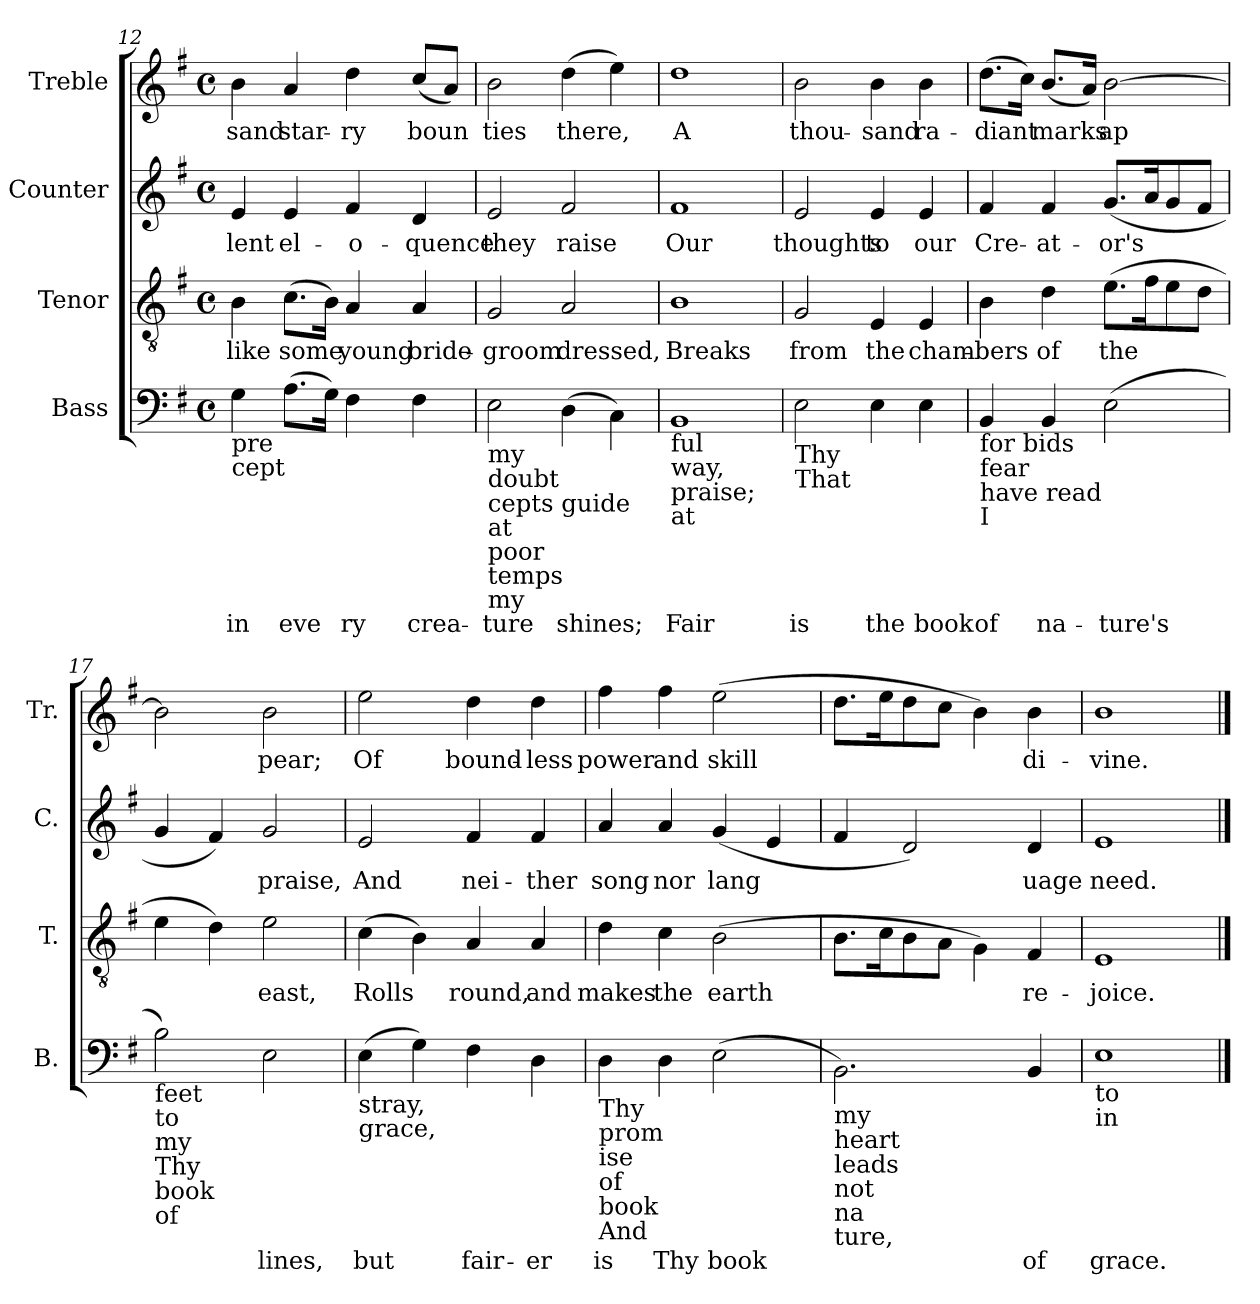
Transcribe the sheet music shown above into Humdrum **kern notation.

**kern	**text	**kern	**text	**kern	**text	**kern	**text
*part4	*part4	*part3	*part3	*part2	*part2	*part1	*part1
*staff4	*staff4	*staff3	*staff3	*staff2	*staff2	*staff1	*staff1
*I"Bass	*	*I"Tenor	*	*I"Counter	*	*I"Treble	*
*I'B.	*	*I'T.	*	*I'C.	*	*I'Tr.	*
*clefF4	*	*clefGv2	*	*clefG2	*	*clefG2	*
*k[f#]	*	*k[f#]	*	*k[f#]	*	*k[f#]	*
*G:	*	*G:	*	*G:	*	*G:	*
*M4/4	*	*M4/4	*	*M4/4	*	*M4/4	*
*met(c)	*	*met(c)	*	*met(c)	*	*met(c)	*
=12	=12	=12	=12	=12	=12	=12	=12
!LO:TX:b:t=pre	!	!	!	!	!	!	!
!LO:TX:b:t=cept	!	!	!	!	!	!	!
!	!LO:LY:b:rj	!	!LO:LY:b:rj	!	!LO:LY:b:rj	!	!LO:LY:b:rj
4G\	in	4B\	like	4e/	lent	4b\	-sand
!	!LO:LY:b:rj	!	!LO:LY:b:rj	!	!LO:LY:b:rj	!	!LO:LY:b:rj
(>8.A\L	eve-	(>8.c\L	some	4e/	el-	4a/	star-
!	!LO:LY:b:rj	!	!LO:LY:b:rj	!	!	!	!
16G\J)	--	16B\J)	.	.	.	.	.
!	!LO:LY:b:rj	!	!LO:LY:b:rj	!	!LO:LY:b:rj	!	!LO:LY:b:rj
4F#\	-ry	4A/	young	4f#/	-o-	4dd\	-ry
!	!LO:LY:b:rj	!	!LO:LY:b:rj	!	!LO:LY:b:rj	!	!LO:LY:b:rj
4F#\	crea-	4A/	bride-	4d/	-quence	(<8cc/L	boun-
!	!	!	!	!	!	!	!LO:LY:b:rj
.	.	.	.	.	.	8a/J)	--
!!LO:PB:g=z
=13	=13	=13	=13	=13	=13	=13	=13
!LO:TX:b:t=my	!	!	!	!	!	!	!
!LO:TX:b:t=doubt	!	!	!	!	!	!	!
!LO:TX:b:t=cepts guide	!	!	!	!	!	!	!
!LO:TX:b:t=at	!	!	!	!	!	!	!
!LO:TX:b:t=poor	!	!	!	!	!	!	!
!LO:TX:b:t=temps	!	!	!	!	!	!	!
!LO:TX:b:t=my	!	!	!	!	!	!	!
!	!LO:LY:b:rj	!	!LO:LY:b:rj	!	!LO:LY:b:rj	!	!LO:LY:b:rj
2E\	-ture	2G/	-groom	2e/	they	2b\	-ties
!	!LO:LY:b:rj	!	!LO:LY:b:rj	!	!LO:LY:b:rj	!	!LO:LY:b:rj
(>4D\	shines;	2A/	dressed,	2f#/	raise	(>4dd\	there,
!	!LO:LY:b:rj	!	!	!	!	!	!LO:LY:b:rj
4C\)	.	.	.	.	.	4ee\)	.
=14	=14	=14	=14	=14	=14	=14	=14
!LO:TX:b:t=ful	!	!	!	!	!	!	!
!LO:TX:b:t=way,	!	!	!	!	!	!	!
!LO:TX:b:t=praise;	!	!	!	!	!	!	!
!LO:TX:b:t=at	!	!	!	!	!	!	!
!	!LO:LY:b:rj	!	!LO:LY:b:rj	!	!LO:LY:b:rj	!	!LO:LY:b:rj
1BB	Fair	1B	Breaks	1f#	Our	1dd	A
=15	=15	=15	=15	=15	=15	=15	=15
!LO:TX:b:t=Thy	!	!	!	!	!	!	!
!LO:TX:b:t=That	!	!	!	!	!	!	!
!	!LO:LY:b:rj	!	!LO:LY:b:rj	!	!LO:LY:b:rj	!	!LO:LY:b:rj
2E\	is	2G/	from	2e/	thoughts	2b\	thou-
!	!LO:LY:b:rj	!	!LO:LY:b:rj	!	!LO:LY:b:rj	!	!LO:LY:b:rj
4E\	the	4E/	the	4e/	to	4b\	-sand
!	!LO:LY:b:rj	!	!LO:LY:b:rj	!	!LO:LY:b:rj	!	!LO:LY:b:rj
4E\	book	4E/	cham-	4e/	our	4b\	ra-
=16	=16	=16	=16	=16	=16	=16	=16
!LO:TX:b:t=for bids	!	!	!	!	!	!	!
!LO:TX:b:t=fear	!	!	!	!	!	!	!
!LO:TX:b:t=have read	!	!	!	!	!	!	!
!LO:TX:b:t=I	!	!	!	!	!	!	!
!	!LO:LY:b:rj	!	!LO:LY:b:rj	!	!LO:LY:b:rj	!	!LO:LY:b:rj
4BB/	of	4B\	-bers	4f#/	Cre-	(>8.dd\L	-diant
!	!	!	!	!	!	!	!LO:LY:b:rj
.	.	.	.	.	.	16cc\J)	.
!	!LO:LY:b:rj	!	!LO:LY:b:rj	!	!LO:LY:b:rj	!	!LO:LY:b:rj
4BB/	na-	4d\	of	4f#/	-at-	(<8.b/L	marks
!	!	!	!	!	!	!	!LO:LY:b:rj
.	.	.	.	.	.	16a/J)	.
!	!LO:LY:b:rj	!	!LO:LY:b:rj	!	!LO:LY:b:rj	!	!LO:LY:b:rj
(>2E\	-ture's	(>8.e\L	the	(<8.g/L	-or's	[>2b\	ap-
!	!	!	!LO:LY:b:rj	!	!LO:LY:b:rj	!	!
.	.	16f#\	.	16a/	.	.	.
!	!	!	!LO:LY:b:rj	!	!LO:LY:b:rj	!	!
.	.	8e\	.	8g/	.	.	.
!	!	!	!LO:LY:b:rj	!	!LO:LY:b:rj	!	!
.	.	8d\J	.	8f#/J	.	.	.
=17	=17	=17	=17	=17	=17	=17	=17
!LO:TX:b:t=feet	!	!	!	!	!	!	!
!LO:TX:b:t=to	!	!	!	!	!	!	!
!LO:TX:b:t=my	!	!	!	!	!	!	!
!LO:TX:b:t=Thy	!	!	!	!	!	!	!
!LO:TX:b:t=book	!	!	!	!	!	!	!
!LO:TX:b:t=of	!	!	!	!	!	!	!
!	!LO:LY:b:rj	!	!LO:LY:b:rj	!	!LO:LY:b:rj	!	!LO:LY:b:rj
2B\)	.	4e\	.	4g/	.	2b\]	--
!	!	!	!LO:LY:b:rj	!	!LO:LY:b:rj	!	!
.	.	4d\)	.	4f#/)	.	.	.
!	!LO:LY:b:rj	!	!LO:LY:b:rj	!	!LO:LY:b:rj	!	!LO:LY:b:rj
2E\	lines,	2e\	east,	2g/	praise,	2b\	-pear;
!!LO:LB:g=z
=18	=18	=18	=18	=18	=18	=18	=18
!LO:TX:b:t=stray,	!	!	!	!	!	!	!
!LO:TX:b:t=grace,	!	!	!	!	!	!	!
!	!LO:LY:b:rj	!	!LO:LY:b:rj	!	!LO:LY:b:rj	!	!LO:LY:b:rj
(>4E\	but	(>4c\	Rolls	2e/	And	2ee\	Of
!	!LO:LY:b:rj	!	!LO:LY:b:rj	!	!	!	!
4G\)	.	4B\)	.	.	.	.	.
!	!LO:LY:b:rj	!	!LO:LY:b:rj	!	!LO:LY:b:rj	!	!LO:LY:b:rj
4F#\	fair-	4A/	round,	4f#/	nei-	4dd\	bound-
!	!LO:LY:b:rj	!	!LO:LY:b:rj	!	!LO:LY:b:rj	!	!LO:LY:b:rj
4D\	-er	4A/	and	4f#/	-ther	4dd\	-less
=19	=19	=19	=19	=19	=19	=19	=19
!LO:TX:b:t=Thy	!	!	!	!	!	!	!
!LO:TX:b:t=prom	!	!	!	!	!	!	!
!LO:TX:b:t=ise	!	!	!	!	!	!	!
!LO:TX:b:t=of	!	!	!	!	!	!	!
!LO:TX:b:t=book	!	!	!	!	!	!	!
!LO:TX:b:t=And	!	!	!	!	!	!	!
!	!LO:LY:b:rj	!	!LO:LY:b:rj	!	!LO:LY:b:rj	!	!LO:LY:b:rj
4D\	is	4d\	makes	4a/	song	4ff#\	power
!	!LO:LY:b:rj	!	!LO:LY:b:rj	!	!LO:LY:b:rj	!	!LO:LY:b:rj
4D\	Thy	4c\	the	4a/	nor	4ff#\	and
!	!LO:LY:b:rj	!	!LO:LY:b:rj	!	!LO:LY:b:rj	!	!LO:LY:b:rj
(>2E\	book	(>2B\	earth	(<4g/	lang	(>2ee\	skill
!	!	!	!	!	!LO:LY:b:rj	!	!
.	.	.	.	4e/	.	.	.
=20	=20	=20	=20	=20	=20	=20	=20
!LO:TX:b:t=my	!	!	!	!	!	!	!
!LO:TX:b:t=heart	!	!	!	!	!	!	!
!LO:TX:b:t=leads	!	!	!	!	!	!	!
!LO:TX:b:t=not	!	!	!	!	!	!	!
!LO:TX:b:t=na	!	!	!	!	!	!	!
!LO:TX:b:t=ture,	!	!	!	!	!	!	!
!	!LO:LY:b:rj	!	!LO:LY:b:rj	!	!LO:LY:b:rj	!	!LO:LY:b:rj
2.BB\)	.	8.B\L	.	4f#/	.	8.dd\L	.
!	!	!	!LO:LY:b:rj	!	!	!	!LO:LY:b:rj
.	.	16c\	.	.	.	16ee\	.
!	!	!	!LO:LY:b:rj	!	!LO:LY:b:rj	!	!LO:LY:b:rj
.	.	8B\	.	2d/)	.	8dd\	.
!	!	!	!LO:LY:b:rj	!	!	!	!LO:LY:b:rj
.	.	8A\J	.	.	.	8cc\J	.
!	!	!	!LO:LY:b:rj	!	!	!	!LO:LY:b:rj
.	.	4G\)	.	.	.	4b\)	.
!	!LO:LY:b:rj	!	!LO:LY:b:rj	!	!LO:LY:b:rj	!	!LO:LY:b:rj
4BB/	of	4F#/	re-	4d/	uage	4b\	di-
=21	=21	=21	=21	=21	=21	=21	=21
!LO:TX:b:t=to	!	!	!	!	!	!	!
!LO:TX:b:t=in	!	!	!	!	!	!	!
!	!LO:LY:b:rj	!	!LO:LY:b:rj	!	!LO:LY:b:rj	!	!LO:LY:b:rj
1E	grace.	1E	-joice.	1e	need.	1b	-vine.
==	==	==	==	==	==	==	==
*-	*-	*-	*-	*-	*-	*-	*-
